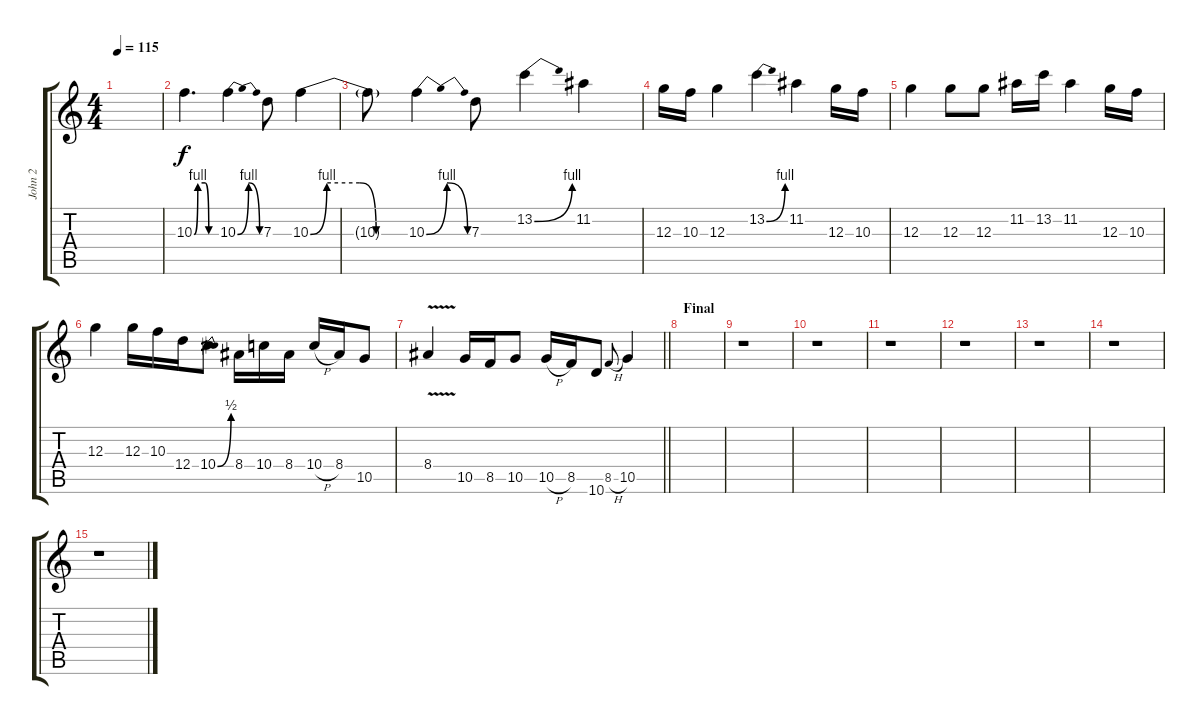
\track ("John 2" "John 2") {instrument electricguitarclean}
\staff {score tabs}
\tuning (E4 B3 G3 D3 A2 E2) {hide}
\ts (4 4)
\tempo 115
\clef g2
\ks c
|
10.3{be (custom 0 0 10 4 30 4 40 0 60 0)}.4{d} 10.3{be (bendrelease 0 0 10 4 50 4 60 0)}.4 7.3.8 10.3{be (custom 0 0 10 4 30 4 40 0 60 0)}.4 |
10.3{t}.8 10.3{be (bendrelease 0 0 10 4 50 4 60 0)}.4 7.3.8 13.2{be (bend 0 0 60 4)}.4 11.2.4 |
12.3.16 10.3.16 12.3.4 13.2{be (bend 0 0 60 4)}.4 11.2.4 12.3.16 10.3.16 |
12.3.4 12.3.8 12.3.8 11.2.16 13.2.16 11.2.4 12.3.16 10.3.16 |
12.3.4 12.3.16 10.3.16 12.4.16 10.4{be (bend 0 0 60 2)}.8 8.4.16 10.4.16 8.4.16 10.4{h}.16 8.4.16 10.5.8 |
\barLineRight lightlight
8.4{v}.4 10.5.16 8.5.16 10.5.8 10.5{h}.16 8.5.16 10.6.8 8.5{h}.8{gr onbeat} 10.5.4 |
\section ("" "Final")
|
r.1 |
r.1 |
r.1 |
r.1 |
r.1 |
r.1 |
r.1
